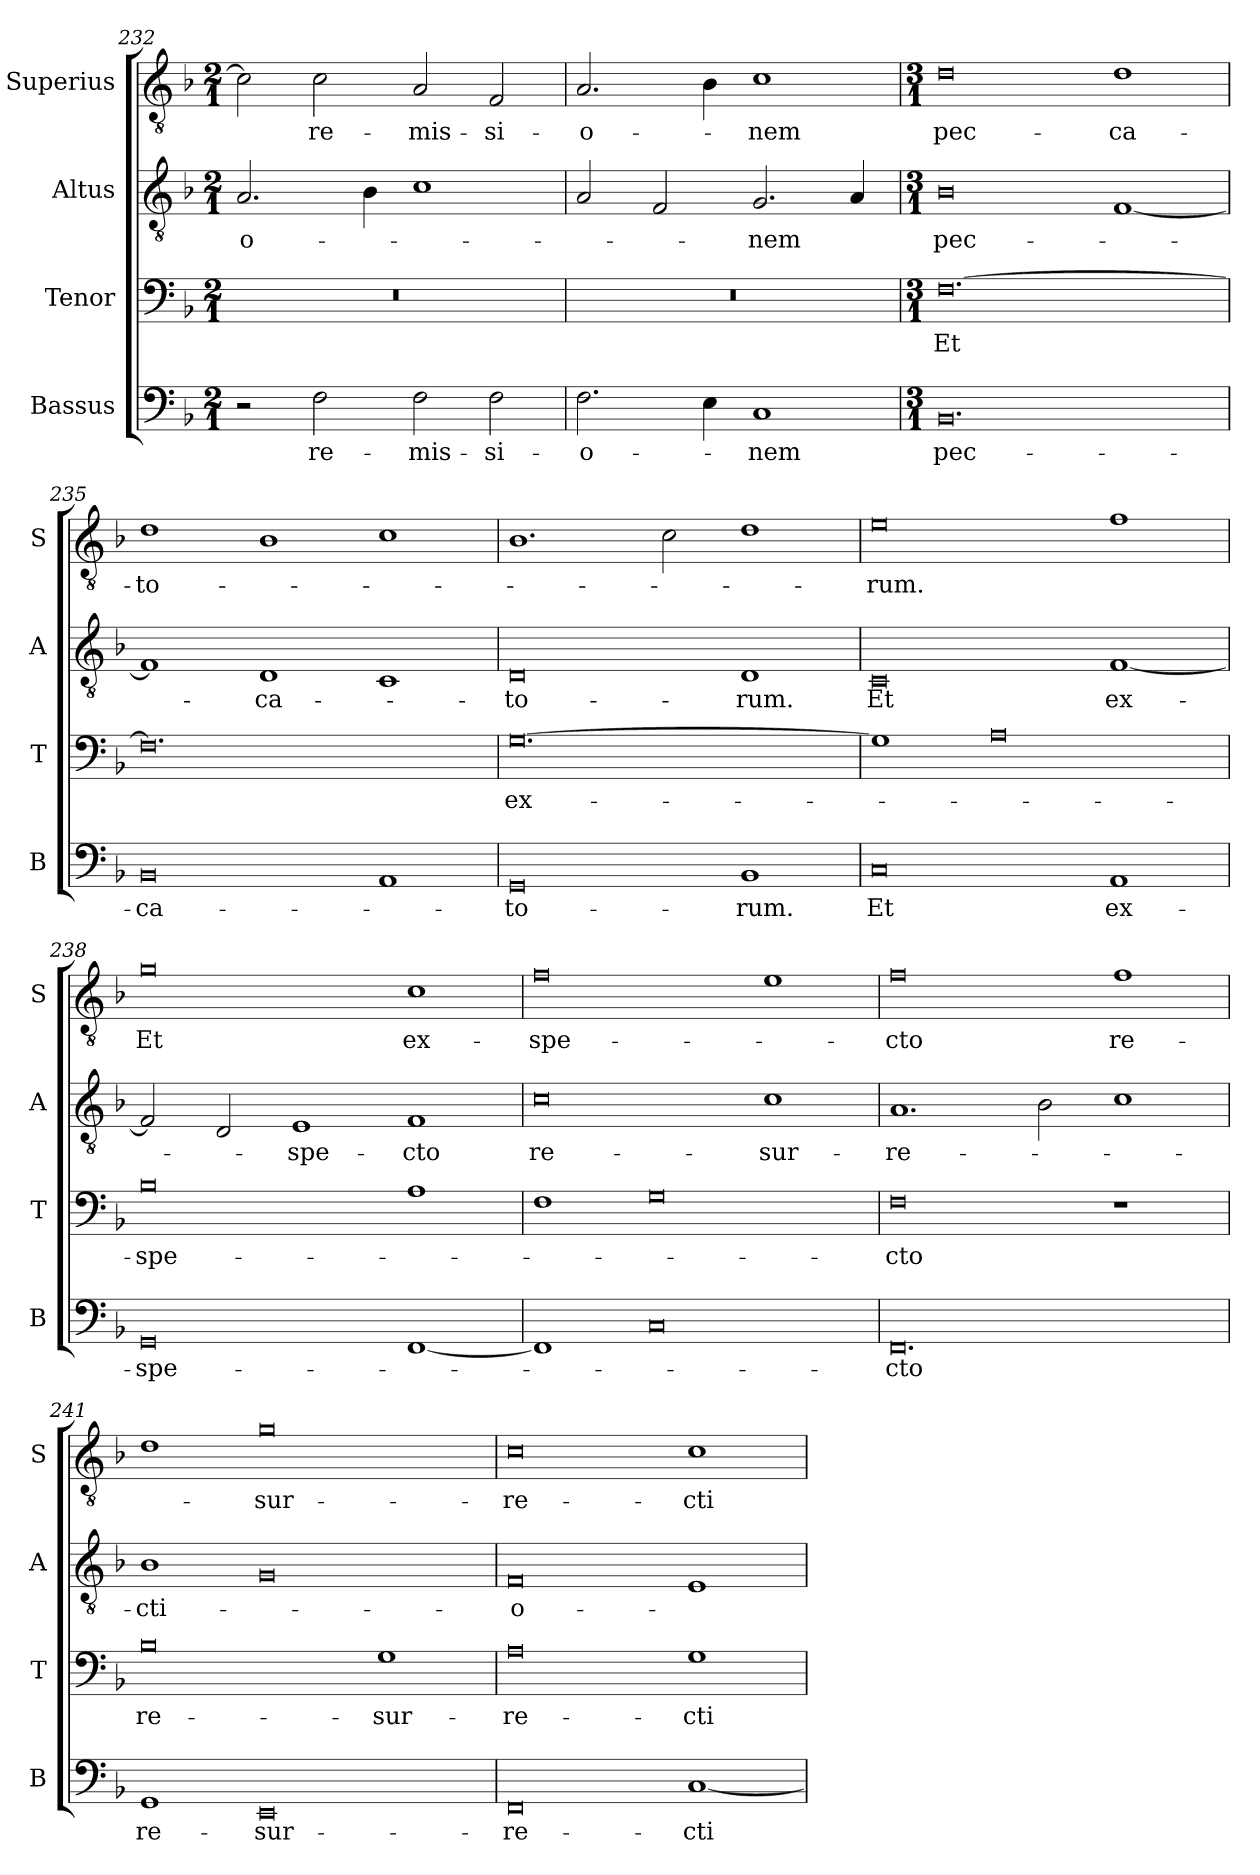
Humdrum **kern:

**kern	**text	**kern	**text	**kern	**text	**kern	**text
*part4	*part4	*part3	*part3	*part2	*part2	*part1	*part1
*staff4	*staff4	*staff3	*staff3	*staff2	*staff2	*staff1	*staff1
*I"Bassus	*	*I"Tenor	*	*I"Altus	*	*I"Superius	*
*I'B	*	*I'T	*	*I'A	*	*I'S	*
*clefF4	*	*clefF4	*	*clefGv2	*	*clefGv2	*
*k[b-]	*	*k[b-]	*	*k[b-]	*	*k[b-]	*
*M2/1	*	*M2/1	*	*M2/1	*	*M2/1	*
=232	=232	=232	=232	=232	=232	=232	=232
2r	.	0r	.	2.A	-o-	2c]	.
2F	re-	.	.	.	.	2c	re-
.	.	.	.	4B-	.	.	.
2F	-mis-	.	.	1c	.	2A	-mis-
2F	-si-	.	.	.	.	2F	-si-
=233	=233	=233	=233	=233	=233	=233	=233
2.F	-o-	0r	.	2A	.	2.A	-o-
.	.	.	.	2F	.	.	.
4E	.	.	.	.	.	4B-	.
1C	-nem	.	.	2.G	-nem	1c	-nem
.	.	.	.	4A	.	.	.
=234	=234	=234	=234	=234	=234	=234	=234
*M3/1	*	*M3/1	*	*M3/1	*	*M3/1	*
0.BB-	pec-	[0.F	Et	0B-	pec-	0d	pec-
.	.	.	.	[1F	.	1d	-ca-
=235	=235	=235	=235	=235	=235	=235	=235
0BB-	-ca-	0.F]	.	1F]	.	1d	-to-
.	.	.	.	1D	-ca-	1B-	.
1AA	.	.	.	1C	.	1c	.
=236	=236	=236	=236	=236	=236	=236	=236
0GG	-to-	[0.G	ex-	0D	-to-	1.B-	.
.	.	.	.	.	.	2c	.
1BB-	-rum.	.	.	1D	-rum.	1d	.
=237	=237	=237	=237	=237	=237	=237	=237
0C	Et	1G]	.	0C	Et	0e	-rum.
.	.	0A	.	.	.	.	.
1AA	ex-	.	.	[1F	ex-	1f	.
=238	=238	=238	=238	=238	=238	=238	=238
0GG	-spe-	0B-	-spe-	2F]	.	0g	Et
.	.	.	.	2D	.	.	.
.	.	.	.	1E	-spe-	.	.
[1FF	.	1A	.	1F	-cto	1c	ex-
=239	=239	=239	=239	=239	=239	=239	=239
1FF]	.	1F	.	0c	re-	0f	-spe-
0C	.	0G	.	.	.	.	.
.	.	.	.	1c	-sur-	1e	.
=240	=240	=240	=240	=240	=240	=240	=240
0.FF	-cto	0F	-cto	1.A	-re-	0f	-cto
.	.	.	.	2B-	.	.	.
.	.	1r	.	1c	.	1f	re-
=241	=241	=241	=241	=241	=241	=241	=241
1GG	re-	0B-	re-	1B-	-cti-	1d	.
0EE	-sur-	.	.	0G	.	0g	-sur-
.	.	1G	-sur-	.	.	.	.
=242	=242	=242	=242	=242	=242	=242	=242
0FF	-re-	0A	-re-	0F	-o-	0c	-re-
[1C	-cti-	1G	-cti-	1E	.	1c	-cti-
=	=	=	=	=	=	=	=
*-	*-	*-	*-	*-	*-	*-	*-
